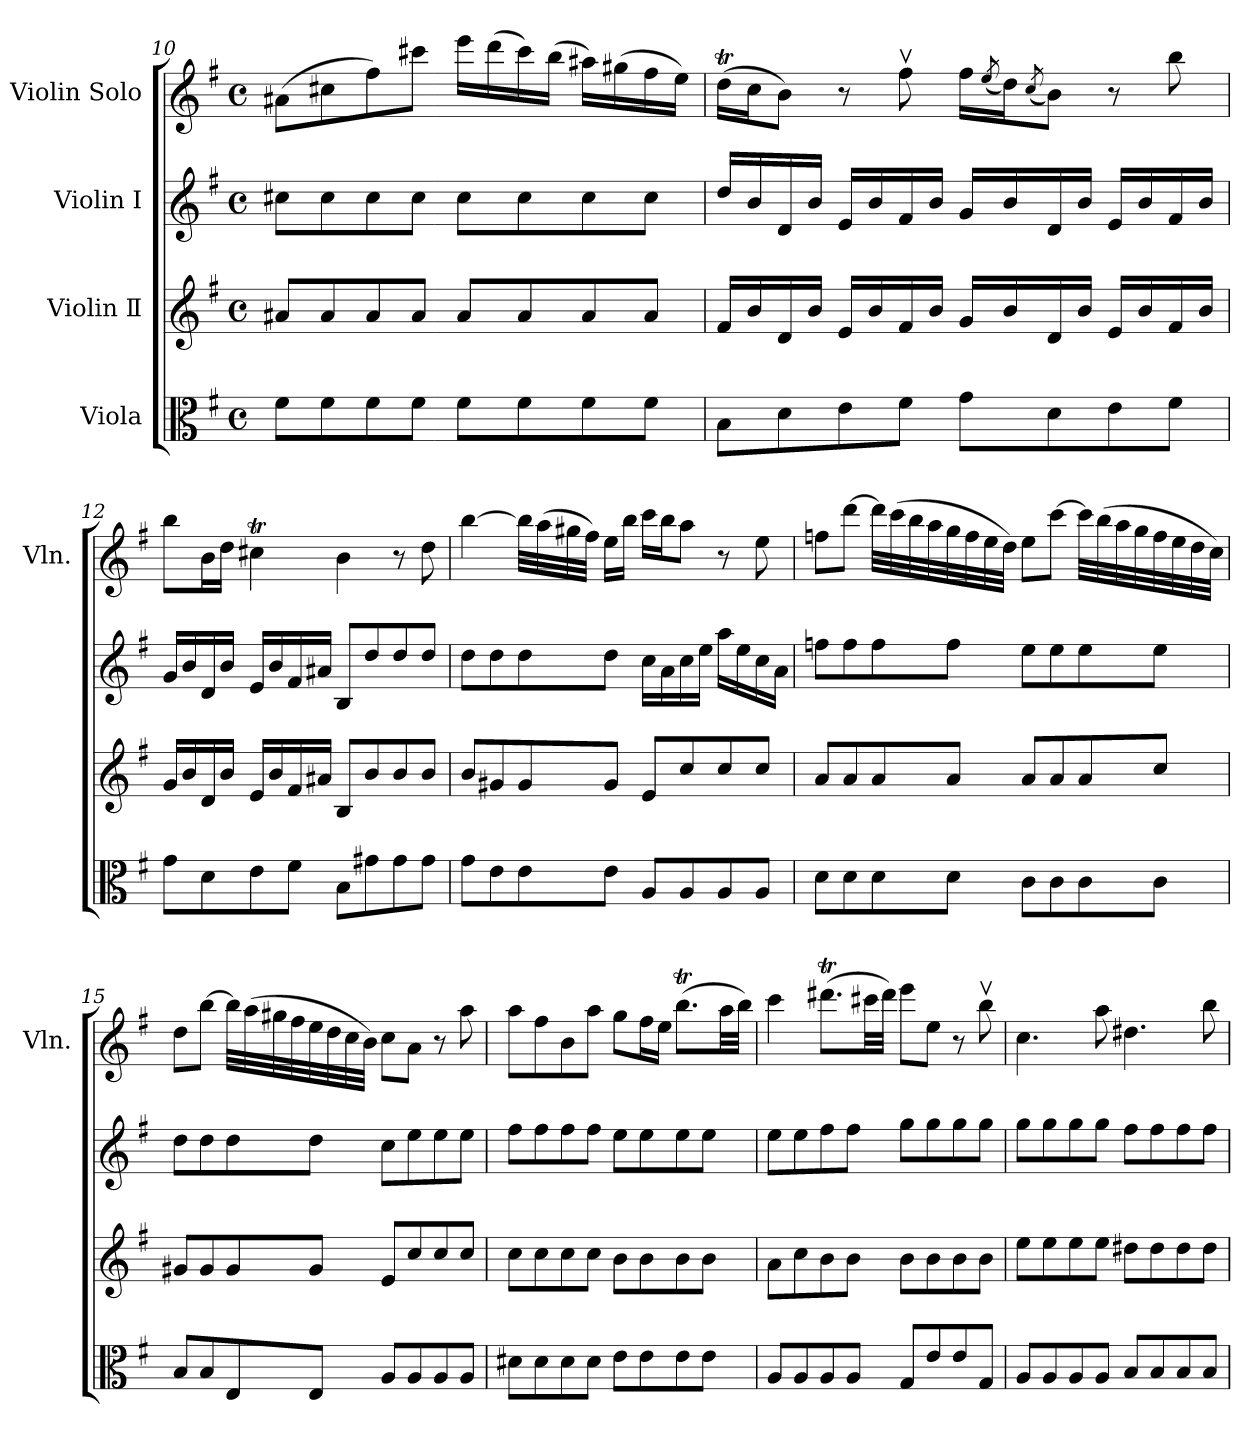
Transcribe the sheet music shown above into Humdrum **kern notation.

**kern	**kern	**kern	**kern
*part4	*part3	*part2	*part1
*staff4	*staff3	*staff2	*staff1
*I"Viola	*I"Violin Ⅱ	*I"Violin Ⅰ	*I"Violin Solo
*	*	*	*I'Vln.
!!LO:LB:g=z
*clefC3	*clefG2	*clefG2	*clefG2
*k[f#]	*k[f#]	*k[f#]	*k[f#]
*M4/4	*M4/4	*M4/4	*M4/4
*met(c)	*met(c)	*met(c)	*met(c)
=10	=10	=10	=10
8f#\L	8a#X/L	8cc#i\L	(>8a#X\L
8f#\	8a#/	8cc#\	8cc#i\
8f#\	8a#/	8cc#\	8ff#\)
8f#\J	8a#/J	8cc#\J	8ccc#X\J
8f#\L	8a#/L	8cc#\L	16eee\LL
.	.	.	(>16ddd\
8f#\	8a#/	8cc#\	16ccc#\)
.	.	.	(>16bb\JJ
8f#\	8a#/	8cc#\	16aa#X\LL)
.	.	.	(>16gg#X\
8f#\J	8a#/J	8cc#\J	16ff#\
.	.	.	16ee\JJ)
=11	=11	=11	=11
8B\L	16f#/LL	16dd/LL	(>16ddT\LL
.	16b/	16b/	16cc\J
8d\	16d/	16d/	8b\J)
.	16b/JJ	16b/JJ	.
8e\	16e/LL	16e/LL	8r
.	16b/	16b/	.
8f#\J	16f#/	16f#/	8ff#v\
.	16b/JJ	16b/JJ	.
8g\L	16g/LL	16g/LL	16ff#\LL
.	.	.	(<8qee/
.	16b/	16b/	16dd\J)
.	.	.	(<8qcc/
8d\	16d/	16d/	8b\J)
.	16b/JJ	16b/JJ	.
8e\	16e/LL	16e/LL	8r
.	16b/	16b/	.
8f#\J	16f#/	16f#/	8bb\
.	16b/JJ	16b/JJ	.
!!LO:LB:g=z
=12	=12	=12	=12
8g\L	16g/LL	16g/LL	8bb\L
.	16b/	16b/	.
8d\	16d/	16d/	16b\L
.	16b/JJ	16b/JJ	16dd\JJ
8e\	16e/LL	16e/LL	4cc#Xt\
.	16b/	16b/	.
8f#\J	16f#/	16f#/	.
.	16a#X/JJ	16a#X/JJ	.
8B\L	8B/L	8B/L	4b\
8g#X\	8b/	8dd/	.
8g#\	8b/	8dd/	8r
8g#\J	8b/J	8dd/J	8dd\
=13	=13	=13	=13
8g\L	8b/L	8dd\L	[4bb\
8e\	8g#X/	8dd\	.
8e\	8g#/	8dd\	32bb\LLL]
.	.	.	(>32aa\
.	.	.	32gg#X\
.	.	.	32ff#\JJJ)
8e\J	8g#/J	8dd\J	16ee\LL
.	.	.	16bb\JJ
8A/L	8e/L	16cc\LL	16ccc\LL
.	.	16a\	16bb\J
8A/	8cc/	16cc\	8aa\J
.	.	16ee\JJ	.
8A/	8cc/	16aa\LL	8r
.	.	16ee\	.
8A/J	8cc/J	16cc\	8ee\
.	.	16a\JJ	.
!!LO:PB:g=z
=14	=14	=14	=14
8d\L	8a/L	8ffn\L	8ffn\L
8d\	8a/	8ff\	[8ddd\J
8d\	8a/	8ff\	32ddd\LLL]
.	.	.	(>32ccc\
.	.	.	32bb\
.	.	.	32aa\
8d\J	8a/J	8ff\J	32gg\
.	.	.	32ff\
.	.	.	32ee\
.	.	.	32dd\JJJ)
8c\L	8a/L	8ee\L	8ee\L
8c\	8a/	8ee\	[8ccc\J
8c\	8a/	8ee\	32ccc\LLL]
.	.	.	(>32bb\
.	.	.	32aa\
.	.	.	32gg\
8c\J	8cc/J	8ee\J	32ff\
.	.	.	32ee\
.	.	.	32dd\
.	.	.	32cc\JJJ)
=15	=15	=15	=15
8B/L	8g#X/L	8dd\L	8dd\L
8B/	8g#/	8dd\	[8bb\J
8E/	8g#/	8dd\	32bb\LLL]
.	.	.	(>32aa\
.	.	.	32gg#X\
.	.	.	32ff#i\
8E/J	8g#/J	8dd\J	32ee\
.	.	.	32dd\
.	.	.	32cc\
.	.	.	32b\JJJ)
8A/L	8e/L	8cc\L	8cc\L
8A/	8cc/	8ee\	8a\J
8A/	8cc/	8ee\	8r
8A/J	8cc/J	8ee\J	8aa\
!!LO:LB:g=z
=16	=16	=16	=16
8d#X\L	8cc\L	8ff#\L	8aa\L
8d#\	8cc\	8ff#\	8ff#\
8d#\	8cc\	8ff#\	8b\
8d#\J	8cc\J	8ff#\J	8aa\J
8e\L	8b\L	8ee\L	8gg\L
8e\	8b\	8ee\	16ff#\L
.	.	.	16ee\JJ
8e\	8b\	8ee\	(>8.bbt\L
8e\J	8b\J	8ee\J	.
.	.	.	32aa\LL
.	.	.	32bb\JJJ)
=17	=17	=17	=17
8A/L	8a\L	8ee\L	4ccc\
8A/	8cc\	8ee\	.
8A/	8b\	8ff#\	(>8.ddd#Xt\L
8A/J	8b\J	8ff#\J	.
.	.	.	32ccc#X\LL
.	.	.	32ddd#\JJJ)
8G/L	8b\L	8gg\L	8eee\L
8e/	8b\	8gg\	8ee\J
8e/	8b\	8gg\	8r
8G/J	8b\J	8gg\J	8bbv\
=18	=18	=18	=18
8A/L	8ee\L	8gg\L	4.cc\
8A/	8ee\	8gg\	.
8A/	8ee\	8gg\	.
8A/J	8ee\J	8gg\J	8aa\
8B/L	8dd#X\L	8ff#\L	4.dd#X\
8B/	8dd#\	8ff#\	.
8B/	8dd#\	8ff#\	.
8B/J	8dd#\J	8ff#\J	8bb\
=	=	=	=
*-	*-	*-	*-
